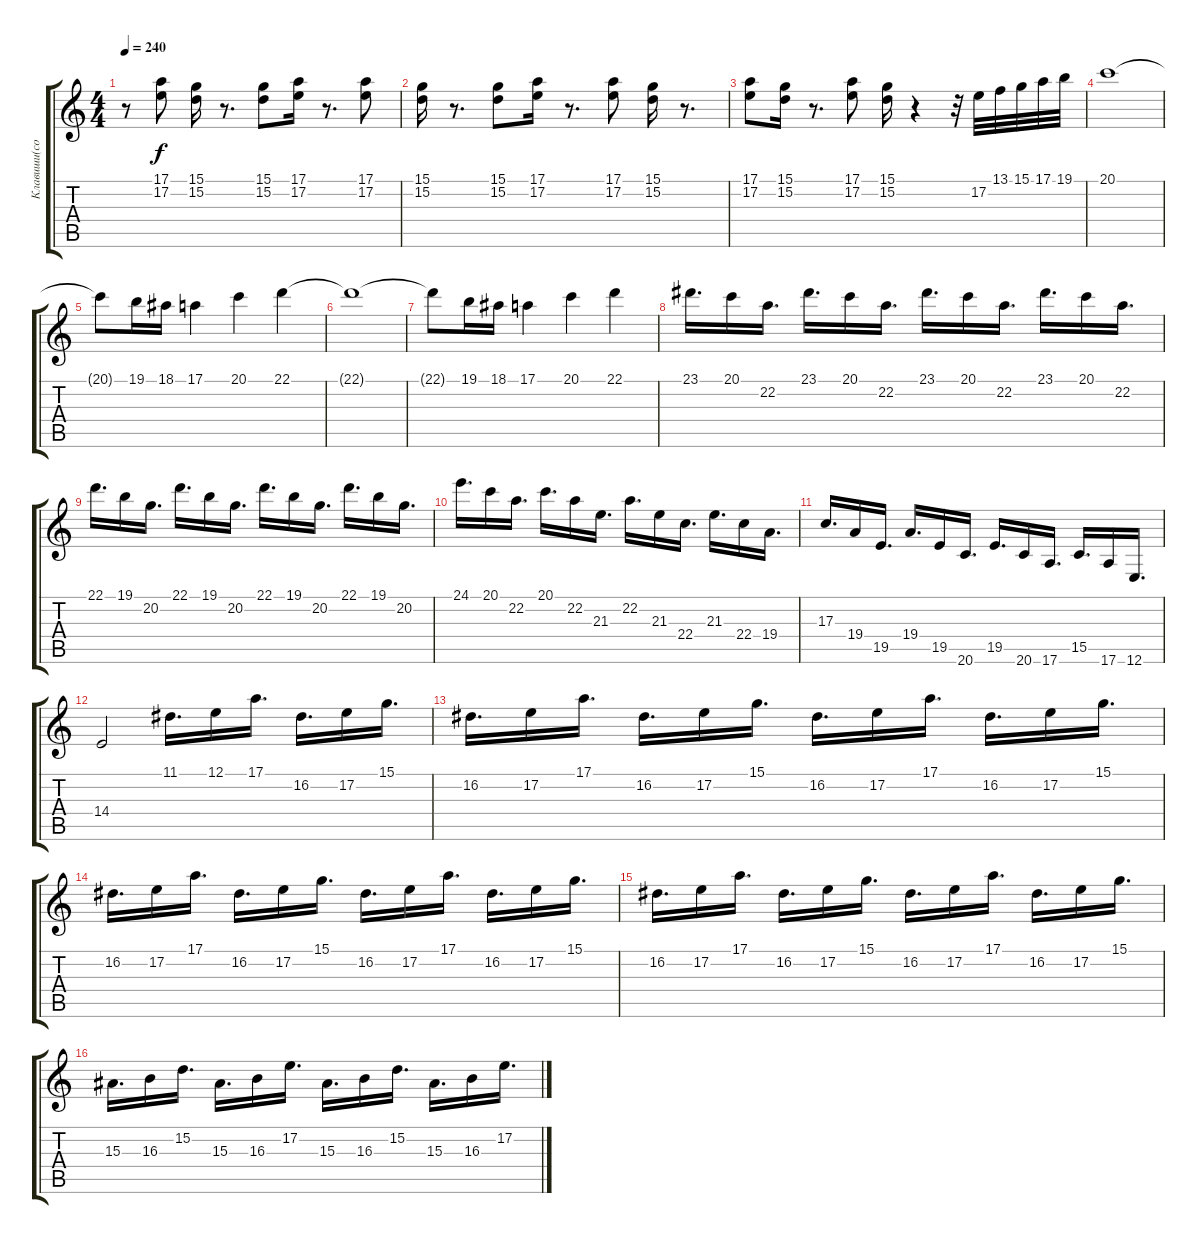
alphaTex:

\track ("Клавиши(соло)" "Клавиши(со") {instrument pad3polysynth}
\staff {score tabs}
\tuning (E4 B3 G3 D3 A2 E2) {hide}
\ts (4 4)
\tempo 240
\clef g2
\ks c
r.8{dy f} (17.1 17.2).8 (15.1 15.2).16 r.8{d} (15.1 15.2).8 (17.1 17.2).16 r.8{d} (17.1 17.2).8 |
(15.1 15.2).16 r.8{d} (15.1 15.2).8 (17.1 17.2).16 r.8{d} (17.1 17.2).8 (15.1 15.2).16 r.8{d} |
(17.1 17.2).8 (15.1 15.2).16 r.8{d} (17.1 17.2).8 (15.1 15.2).16 r.4 r.32 17.2.32 13.1.32 15.1.32 17.1.32 19.1.32 |
20.1.1 |
20.1{t}.8 19.1.16 18.1.16 17.1.4 20.1.4 22.1.4 |
22.1{t}.1 |
22.1{t}.8 19.1.16 18.1.16 17.1.4 20.1.4 22.1.4 |
23.1.16{d} 20.1.16 22.2.16{d} 23.1.16{d} 20.1.16 22.2.16{d} 23.1.16{d} 20.1.16 22.2.16{d} 23.1.16{d} 20.1.16 22.2.16{d} |
22.1.16{d} 19.1.16 20.2.16{d} 22.1.16{d} 19.1.16 20.2.16{d} 22.1.16{d} 19.1.16 20.2.16{d} 22.1.16{d} 19.1.16 20.2.16{d} |
24.1.16{d} 20.1.16 22.2.16{d} 20.1.16{d} 22.2.16 21.3.16{d} 22.2.16{d} 21.3.16 22.4.16{d} 21.3.16{d} 22.4.16 19.4.16{d} |
17.3.16{d} 19.4.16 19.5.16{d} 19.4.16{d} 19.5.16 20.6.16{d} 19.5.16{d} 20.6.16 17.6.16{d} 15.5.16{d} 17.6.16 12.6.16{d} |
14.4.2 11.1.16{d volume 12} 12.1.16 17.1.16{d} 16.2.16{d} 17.2.16 15.1.16{d} |
16.2.16{d} 17.2.16 17.1.16{d} 16.2.16{d} 17.2.16 15.1.16{d} 16.2.16{d} 17.2.16 17.1.16{d} 16.2.16{d} 17.2.16 15.1.16{d} |
16.2.16{d} 17.2.16 17.1.16{d} 16.2.16{d} 17.2.16 15.1.16{d} 16.2.16{d} 17.2.16 17.1.16{d} 16.2.16{d} 17.2.16 15.1.16{d} |
16.2.16{d} 17.2.16 17.1.16{d} 16.2.16{d} 17.2.16 15.1.16{d} 16.2.16{d} 17.2.16 17.1.16{d} 16.2.16{d} 17.2.16 15.1.16{d} |
15.3.16{d} 16.3.16 15.2.16{d} 15.3.16{d} 16.3.16 17.2.16{d} 15.3.16{d} 16.3.16 15.2.16{d} 15.3.16{d} 16.3.16 17.2.16{d}
